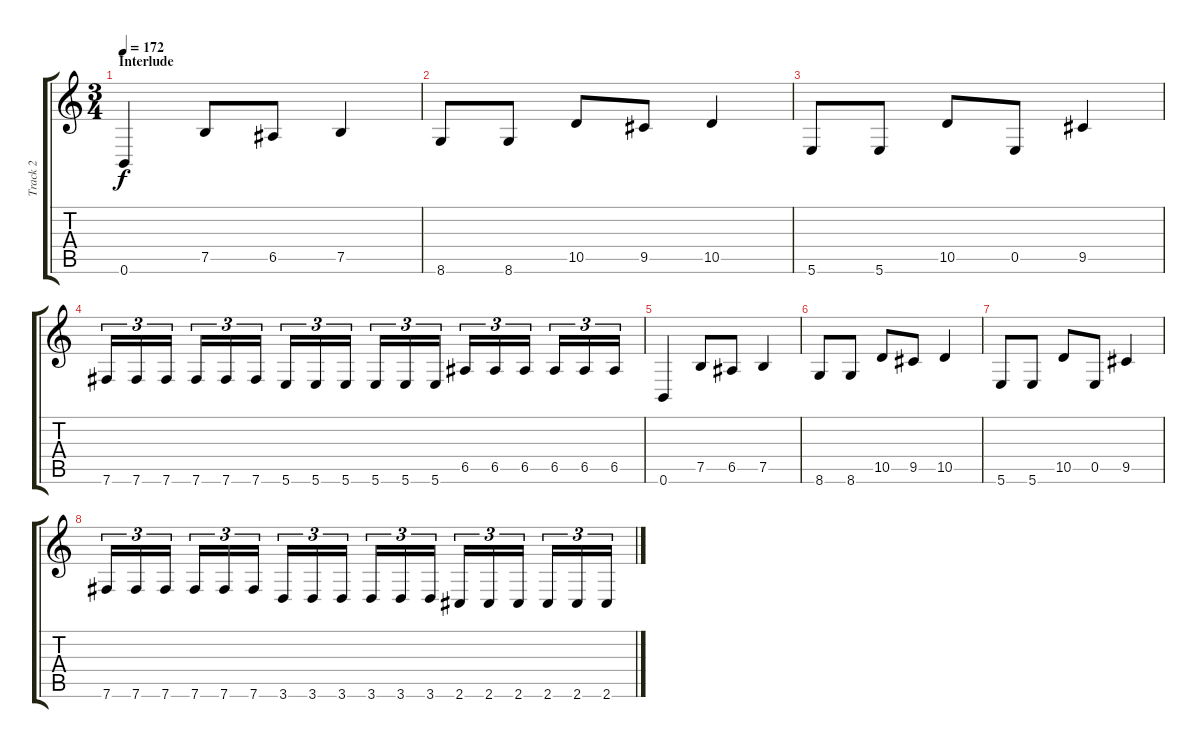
\track ("Track 2" "Track 2") {instrument distortionguitar}
\staff {score tabs}
\tuning (B3 Gb3 D3 A2 E2 B1) {hide}
\ts (3 4)
\section ("" "Interlude")
\tempo 172
\clef g2
\ks c
0.6.4{dy f} 7.5.8 6.5.8 7.5.4 |
8.6.8 8.6.8 10.5.8 9.5.8 10.5.4 |
5.6.8 5.6.8 10.5.8 0.5.8 9.5.4 |
7.6.16{tu (3 2)} 7.6.16{tu (3 2)} 7.6.16{tu (3 2)} 7.6.16{tu (3 2)} 7.6.16{tu (3 2)} 7.6.16{tu (3 2)} 5.6.16{tu (3 2)} 5.6.16{tu (3 2)} 5.6.16{tu (3 2)} 5.6.16{tu (3 2)} 5.6.16{tu (3 2)} 5.6.16{tu (3 2)} 6.5.16{tu (3 2)} 6.5.16{tu (3 2)} 6.5.16{tu (3 2)} 6.5.16{tu (3 2)} 6.5.16{tu (3 2)} 6.5.16{tu (3 2)} |
0.6.4 7.5.8 6.5.8 7.5.4 |
8.6.8 8.6.8 10.5.8 9.5.8 10.5.4 |
5.6.8 5.6.8 10.5.8 0.5.8 9.5.4 |
7.6.16{tu (3 2)} 7.6.16{tu (3 2)} 7.6.16{tu (3 2)} 7.6.16{tu (3 2)} 7.6.16{tu (3 2)} 7.6.16{tu (3 2)} 3.6.16{tu (3 2)} 3.6.16{tu (3 2)} 3.6.16{tu (3 2)} 3.6.16{tu (3 2)} 3.6.16{tu (3 2)} 3.6.16{tu (3 2)} 2.6.16{tu (3 2)} 2.6.16{tu (3 2)} 2.6.16{tu (3 2)} 2.6.16{tu (3 2)} 2.6.16{tu (3 2)} 2.6.16{tu (3 2)}
